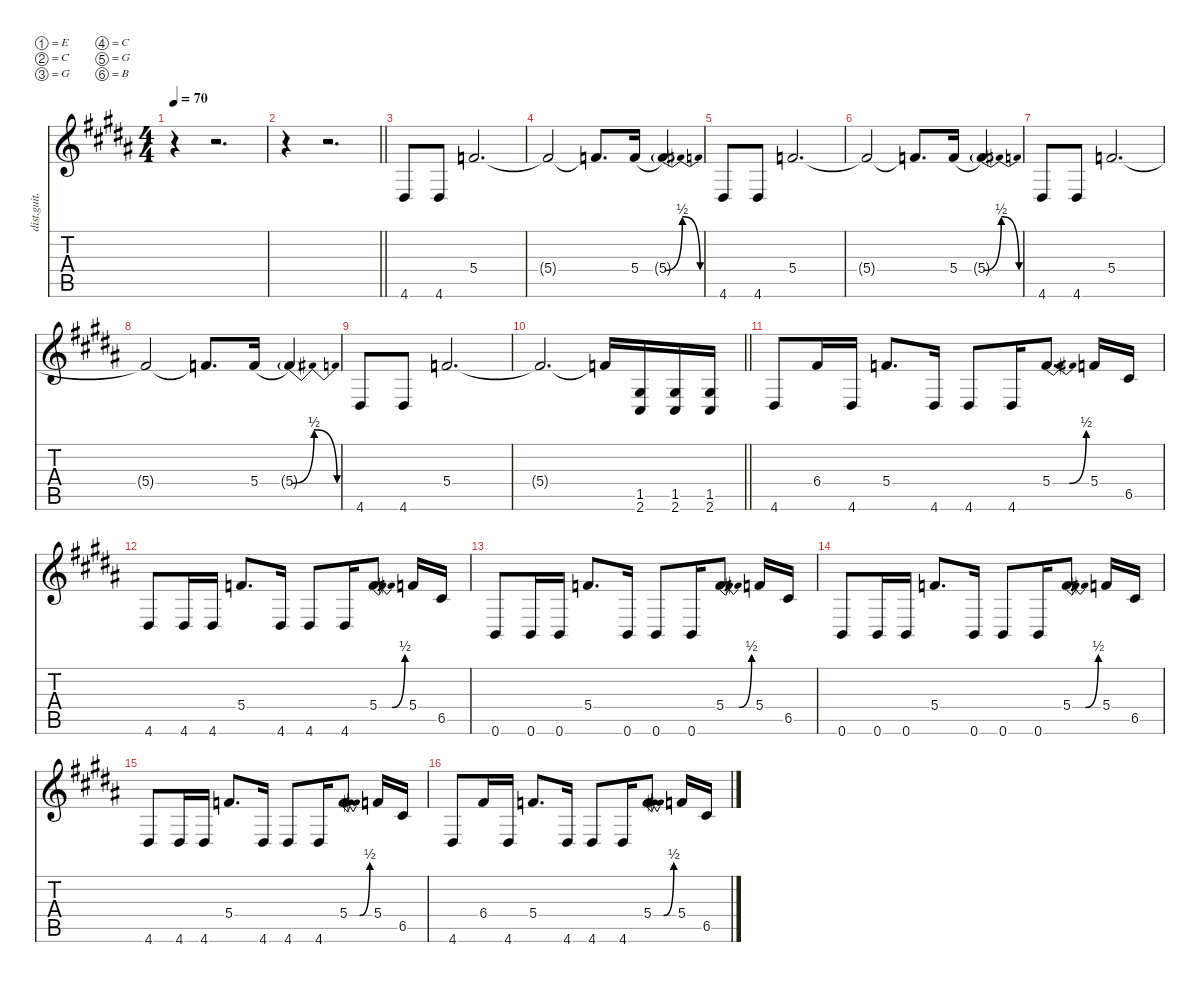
\defaultSystemsLayout 4
\hideDynamics
\bracketExtendMode nobrackets
\otherSystemsTrackNameOrientation horizontal
\track ("Guitar 1" "dist.guit.") {mute instrument distortionguitar}
\staff {score tabs}
\tuning (E4 C4 G3 C3 G2 B1)
\ts (4 4)
\beaming (8 2 2 2 2)
\tempo 70
\clef g2
\ks b
r.4{dy f instrument distortionguitar} r.2{d} |
\barLineRight lightlight
r.4 r.2{d} |
4.6{acc #}.8 4.6{acc #}.8 5.4{acc forcenatural}.2{d} |
5.4{t acc forcenatural}.2 5.4{t acc forcenatural}.8{d} 5.4{be (hold 0 0 60 0) acc forcenatural}.16 5.4{be (bendrelease 0 0 30 2 30 2 60 0) t acc forcenatural}.4 |
4.6{acc #}.8 4.6{acc #}.8 5.4{acc forcenatural}.2{d} |
5.4{t acc forcenatural}.2 5.4{t acc forcenatural}.8{d} 5.4{be (hold 0 0 60 0) acc forcenatural}.16 5.4{be (bendrelease 0 0 30 2 30 2 60 0) t acc forcenatural}.4 |
4.6{acc #}.8 4.6{acc #}.8 5.4{acc forcenatural}.2{d} |
5.4{t acc forcenatural}.2 5.4{t acc forcenatural}.8{d} 5.4{be (hold 0 0 60 0) acc forcenatural}.16 5.4{be (bendrelease 0 0 30 2 30 2 60 0) t acc forcenatural}.4 |
4.6{acc #}.8 4.6{acc #}.8 5.4{acc forcenatural}.2{d} |
\barLineRight lightlight
5.4{t acc forcenatural}.2{d} 5.4{t acc forcenatural}.16 (1.5{acc #} 2.6{acc #}).16 (1.5{acc #} 2.6{acc #}).16 (1.5{acc #} 2.6{acc #}).16 |
4.6{acc #}.8 6.4{acc #}.16 4.6{acc #}.16 5.4{acc forcenatural}.8{d} 4.6{acc #}.16 4.6{acc #}.8 4.6{acc #}.16 5.4{be (bendrelease 0 0 30 2 45 2 15 0) acc forcenatural}.8{d} 5.4{acc forcenatural}.16 6.5{acc #}.16 |
4.6{acc #}.8 4.6{acc #}.16 4.6{acc #}.16 5.4{acc forcenatural}.8{d} 4.6{acc #}.16 4.6{acc #}.8 4.6{acc #}.16 5.4{be (bendrelease 0 0 30 2 45 2 15 0) acc forcenatural}.8{d} 5.4{acc forcenatural}.16 6.5{acc #}.16 |
0.6{acc forcenatural}.8 0.6{acc forcenatural}.16 0.6{acc forcenatural}.16 5.4{acc forcenatural}.8{d} 0.6{acc forcenatural}.16 0.6{acc forcenatural}.8 0.6{acc forcenatural}.16 5.4{be (bendrelease 0 0 30 2 45 2 15 0) acc forcenatural}.8{d} 5.4{acc forcenatural}.16 6.5{acc #}.16 |
0.6{acc forcenatural}.8 0.6{acc forcenatural}.16 0.6{acc forcenatural}.16 5.4{acc forcenatural}.8{d} 0.6{acc forcenatural}.16 0.6{acc forcenatural}.8 0.6{acc forcenatural}.16 5.4{be (bendrelease 0 0 30 2 45 2 15 0) acc forcenatural}.8{d} 5.4{acc forcenatural}.16 6.5{acc #}.16 |
4.6{acc #}.8 4.6{acc #}.16 4.6{acc #}.16 5.4{acc forcenatural}.8{d} 4.6{acc #}.16 4.6{acc #}.8 4.6{acc #}.16 5.4{be (bendrelease 0 0 30 2 45 2 15 0) acc forcenatural}.8{d} 5.4{acc forcenatural}.16 6.5{acc #}.16 |
4.6{acc #}.8 6.4{acc #}.16 4.6{acc #}.16 5.4{acc forcenatural}.8{d} 4.6{acc #}.16 4.6{acc #}.8 4.6{acc #}.16 5.4{be (bendrelease 0 0 30 2 45 2 15 0) acc forcenatural}.8{d} 5.4{acc forcenatural}.16 6.5{acc #}.16
